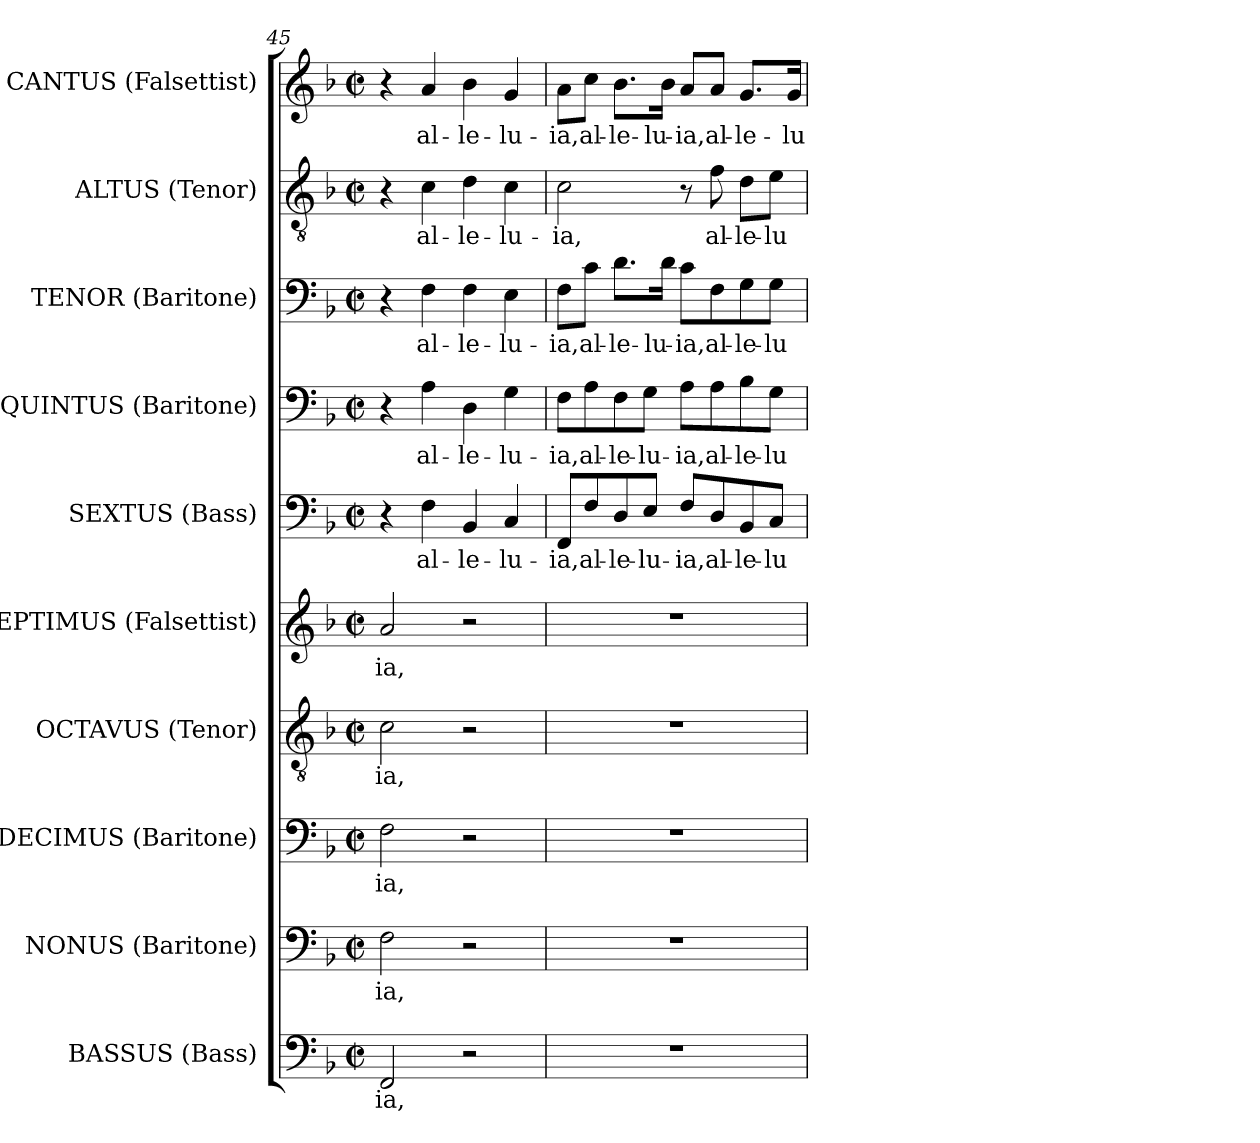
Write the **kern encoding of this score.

**kern	**text	**kern	**text	**kern	**text	**kern	**text	**kern	**text	**kern	**text	**kern	**text	**kern	**text	**kern	**text	**kern	**text
*part10	*part10	*part9	*part9	*part8	*part8	*part7	*part7	*part6	*part6	*part5	*part5	*part4	*part4	*part3	*part3	*part2	*part2	*part1	*part1
*staff10	*staff10	*staff9	*staff9	*staff8	*staff8	*staff7	*staff7	*staff6	*staff6	*staff5	*staff5	*staff4	*staff4	*staff3	*staff3	*staff2	*staff2	*staff1	*staff1
*I"BASSUS (Bass)	*	*I"NONUS (Baritone)	*	*I"DECIMUS (Baritone)	*	*I"OCTAVUS (Tenor)	*	*I"SEPTIMUS (Falsettist)	*	*I"SEXTUS (Bass)	*	*I"QUINTUS (Baritone)	*	*I"TENOR (Baritone)	*	*I"ALTUS (Tenor)	*	*I"CANTUS (Falsettist)	*
*I'B.	*	*I'Bar.	*	*I'Bar.	*	*I'T.	*	*I'A.	*	*I'B.	*	*I'Bar.	*	*I'Bar.	*	*I'T.	*	*I'A.	*
!!LO:PB:g=z
*clefF4	*	*clefF4	*	*clefF4	*	*clefGv2	*	*clefG2	*	*clefF4	*	*clefF4	*	*clefF4	*	*clefGv2	*	*clefG2	*
*	*	*	*	*	*	*ITrd7c12	*	*	*	*	*	*	*	*	*	*ITrd7c12	*	*	*
*k[b-]	*	*k[b-]	*	*k[b-]	*	*k[b-]	*	*k[b-]	*	*k[b-]	*	*k[b-]	*	*k[b-]	*	*k[b-]	*	*k[b-]	*
*F:	*	*F:	*	*F:	*	*F:	*	*F:	*	*F:	*	*F:	*	*F:	*	*F:	*	*F:	*
*M2/2	*	*M2/2	*	*M2/2	*	*M2/2	*	*M2/2	*	*M2/2	*	*M2/2	*	*M2/2	*	*M2/2	*	*M2/2	*
*met(c|)	*	*met(c|)	*	*met(c|)	*	*met(c|)	*	*met(c|)	*	*met(c|)	*	*met(c|)	*	*met(c|)	*	*met(c|)	*	*met(c|)	*
=45	=45	=45	=45	=45	=45	=45	=45	=45	=45	=45	=45	=45	=45	=45	=45	=45	=45	=45	=45
!	!LO:LY:b:color=#000000	!	!	!	!	!	!	!	!	!	!	!	!	!	!	!	!	!	!
!	!	!	!LO:LY:b:color=#000000	!	!	!	!	!	!	!	!	!	!	!	!	!	!	!	!
!	!	!	!	!	!LO:LY:b:color=#000000	!	!	!	!	!	!	!	!	!	!	!	!	!	!
!	!	!	!	!	!	!	!LO:LY:b:color=#000000	!	!	!	!	!	!	!	!	!	!	!	!
!	!	!	!	!	!	!	!	!	!LO:LY:b:color=#000000	!	!	!	!	!	!	!	!	!	!
2FFi/	-ia,	2Fi\	-ia,	2Fi\	-ia,	2Ci\	-ia,	2ai/	-ia,	4r	.	4r	.	4r	.	4r	.	4r	.
!	!	!	!	!	!	!	!	!	!	!	!LO:LY:b:color=#000000	!	!	!	!	!	!	!	!
!	!	!	!	!	!	!	!	!	!	!	!	!	!LO:LY:b:color=#000000	!	!	!	!	!	!
!	!	!	!	!	!	!	!	!	!	!	!	!	!	!	!LO:LY:b:color=#000000	!	!	!	!
!	!	!	!	!	!	!	!	!	!	!	!	!	!	!	!	!	!LO:LY:b:color=#000000	!	!
!	!	!	!	!	!	!	!	!	!	!	!	!	!	!	!	!	!	!	!LO:LY:b:color=#000000
.	.	.	.	.	.	.	.	.	.	4Fi\	al-	4Ai\	al-	4Fi\	al-	4Ci\	al-	4ai/	al-
!	!	!	!	!	!	!	!	!	!	!	!LO:LY:b:color=#000000	!	!	!	!	!	!	!	!
!	!	!	!	!	!	!	!	!	!	!	!	!	!LO:LY:b:color=#000000	!	!	!	!	!	!
!	!	!	!	!	!	!	!	!	!	!	!	!	!	!	!LO:LY:b:color=#000000	!	!	!	!
!	!	!	!	!	!	!	!	!	!	!	!	!	!	!	!	!	!LO:LY:b:color=#000000	!	!
!	!	!	!	!	!	!	!	!	!	!	!	!	!	!	!	!	!	!	!LO:LY:b:color=#000000
2r	.	2r	.	2r	.	2r	.	2r	.	4BB-i/	-le-	4Di\	-le-	4Fi\	-le-	4Di\	-le-	4b-i\	-le-
!	!	!	!	!	!	!	!	!	!	!	!LO:LY:b:color=#000000	!	!	!	!	!	!	!	!
!	!	!	!	!	!	!	!	!	!	!	!	!	!LO:LY:b:color=#000000	!	!	!	!	!	!
!	!	!	!	!	!	!	!	!	!	!	!	!	!	!	!LO:LY:b:color=#000000	!	!	!	!
!	!	!	!	!	!	!	!	!	!	!	!	!	!	!	!	!	!LO:LY:b:color=#000000	!	!
!	!	!	!	!	!	!	!	!	!	!	!	!	!	!	!	!	!	!	!LO:LY:b:color=#000000
.	.	.	.	.	.	.	.	.	.	4Ci/	-lu-	4Gi\	-lu-	4Ei\	-lu-	4Ci\	-lu-	4gi/	-lu-
=46	=46	=46	=46	=46	=46	=46	=46	=46	=46	=46	=46	=46	=46	=46	=46	=46	=46	=46	=46
!	!	!	!	!	!	!	!	!	!	!	!LO:LY:b:color=#000000	!	!	!	!	!	!	!	!
!	!	!	!	!	!	!	!	!	!	!	!	!	!LO:LY:b:color=#000000	!	!	!	!	!	!
!	!	!	!	!	!	!	!	!	!	!	!	!	!	!	!LO:LY:b:color=#000000	!	!	!	!
!	!	!	!	!	!	!	!	!	!	!	!	!	!	!	!	!	!LO:LY:b:color=#000000	!	!
!	!	!	!	!	!	!	!	!	!	!	!	!	!	!	!	!	!	!	!LO:LY:b:color=#000000
1r	.	1r	.	1r	.	1r	.	1r	.	8FFi/L	-ia,	8Fi\L	-ia,	8Fi\L	-ia,	2Ci\	-ia,	8ai\L	-ia,
!	!	!	!	!	!	!	!	!	!	!	!LO:LY:b:color=#000000	!	!	!	!	!	!	!	!
!	!	!	!	!	!	!	!	!	!	!	!	!	!LO:LY:b:color=#000000	!	!	!	!	!	!
!	!	!	!	!	!	!	!	!	!	!	!	!	!	!	!LO:LY:b:color=#000000	!	!	!	!
!	!	!	!	!	!	!	!	!	!	!	!	!	!	!	!	!	!	!	!LO:LY:b:color=#000000
.	.	.	.	.	.	.	.	.	.	8Fi/	al-	8Ai\	al-	8ci\J	al-	.	.	8cci\J	al-
!	!	!	!	!	!	!	!	!	!	!	!LO:LY:b:color=#000000	!	!	!	!	!	!	!	!
!	!	!	!	!	!	!	!	!	!	!	!	!	!LO:LY:b:color=#000000	!	!	!	!	!	!
!	!	!	!	!	!	!	!	!	!	!	!	!	!	!	!LO:LY:b:color=#000000	!	!	!	!
!	!	!	!	!	!	!	!	!	!	!	!	!	!	!	!	!	!	!	!LO:LY:b:color=#000000
.	.	.	.	.	.	.	.	.	.	8Di/	-le-	8Fi\	-le-	8.di\L	-le-	.	.	8.b-i\L	-le-
!	!	!	!	!	!	!	!	!	!	!	!LO:LY:b:color=#000000	!	!	!	!	!	!	!	!
!	!	!	!	!	!	!	!	!	!	!	!	!	!LO:LY:b:color=#000000	!	!	!	!	!	!
.	.	.	.	.	.	.	.	.	.	8Ei/J	-lu-	8Gi\J	-lu-	.	.	.	.	.	.
!	!	!	!	!	!	!	!	!	!	!	!	!	!	!	!LO:LY:b:color=#000000	!	!	!	!
!	!	!	!	!	!	!	!	!	!	!	!	!	!	!	!	!	!	!	!LO:LY:b:color=#000000
.	.	.	.	.	.	.	.	.	.	.	.	.	.	16di\Jk	-lu-	.	.	16b-i\Jk	-lu-
!	!	!	!	!	!	!	!	!	!	!	!LO:LY:b:color=#000000	!	!	!	!	!	!	!	!
!	!	!	!	!	!	!	!	!	!	!	!	!	!LO:LY:b:color=#000000	!	!	!	!	!	!
!	!	!	!	!	!	!	!	!	!	!	!	!	!	!	!LO:LY:b:color=#000000	!	!	!	!
!	!	!	!	!	!	!	!	!	!	!	!	!	!	!	!	!	!	!	!LO:LY:b:color=#000000
.	.	.	.	.	.	.	.	.	.	8Fi/L	-ia,	8Ai\L	-ia,	8ci\L	-ia,	8r	.	8ai/L	-ia,
!	!	!	!	!	!	!	!	!	!	!	!LO:LY:b:color=#000000	!	!	!	!	!	!	!	!
!	!	!	!	!	!	!	!	!	!	!	!	!	!LO:LY:b:color=#000000	!	!	!	!	!	!
!	!	!	!	!	!	!	!	!	!	!	!	!	!	!	!LO:LY:b:color=#000000	!	!	!	!
!	!	!	!	!	!	!	!	!	!	!	!	!	!	!	!	!	!LO:LY:b:color=#000000	!	!
!	!	!	!	!	!	!	!	!	!	!	!	!	!	!	!	!	!	!	!LO:LY:b:color=#000000
.	.	.	.	.	.	.	.	.	.	8Di/	al-	8Ai\	al-	8Fi\	al-	8Fi\	al-	8ai/J	al-
!	!	!	!	!	!	!	!	!	!	!	!LO:LY:b:color=#000000	!	!	!	!	!	!	!	!
!	!	!	!	!	!	!	!	!	!	!	!	!	!LO:LY:b:color=#000000	!	!	!	!	!	!
!	!	!	!	!	!	!	!	!	!	!	!	!	!	!	!LO:LY:b:color=#000000	!	!	!	!
!	!	!	!	!	!	!	!	!	!	!	!	!	!	!	!	!	!LO:LY:b:color=#000000	!	!
!	!	!	!	!	!	!	!	!	!	!	!	!	!	!	!	!	!	!	!LO:LY:b:color=#000000
.	.	.	.	.	.	.	.	.	.	8BB-i/	-le-	8B-i\	-le-	8Gi\	-le-	8Di\L	-le-	8.gi/L	-le-
!	!	!	!	!	!	!	!	!	!	!	!LO:LY:b:color=#000000	!	!	!	!	!	!	!	!
!	!	!	!	!	!	!	!	!	!	!	!	!	!LO:LY:b:color=#000000	!	!	!	!	!	!
!	!	!	!	!	!	!	!	!	!	!	!	!	!	!	!LO:LY:b:color=#000000	!	!	!	!
!	!	!	!	!	!	!	!	!	!	!	!	!	!	!	!	!	!LO:LY:b:color=#000000	!	!
.	.	.	.	.	.	.	.	.	.	8Ci/J	-lu-	8Gi\J	-lu-	8Gi\J	-lu-	8Ei\J	-lu-	.	.
!	!	!	!	!	!	!	!	!	!	!	!	!	!	!	!	!	!	!	!LO:LY:b:color=#000000
.	.	.	.	.	.	.	.	.	.	.	.	.	.	.	.	.	.	16gi/Jk	-lu-
=	=	=	=	=	=	=	=	=	=	=	=	=	=	=	=	=	=	=	=
*-	*-	*-	*-	*-	*-	*-	*-	*-	*-	*-	*-	*-	*-	*-	*-	*-	*-	*-	*-
